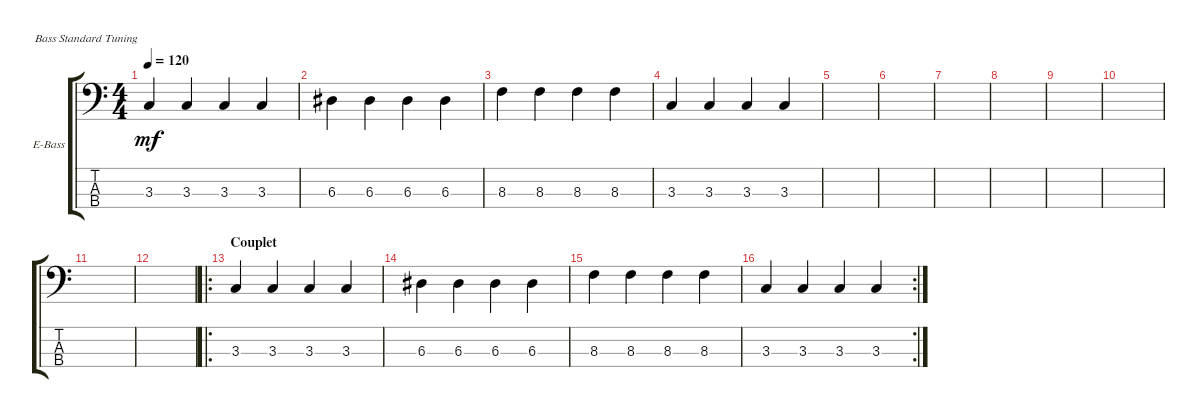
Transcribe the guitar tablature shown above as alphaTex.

\defaultSystemsLayout 4
\bracketExtendMode groupsimilarinstruments
\firstSystemTrackNameOrientation horizontal
\otherSystemsTrackNameOrientation horizontal
\track ("Electric Bass" "E-Bass") {instrument electricbassfinger}
\staff {score tabs}
\tuning (G2 D2 A1 E1)
\ts (4 4)
\tempo 120
\clef f4
\ks c
3.3.4{dy mf} 3.3.4 3.3.4 3.3.4 |
6.3.4 6.3.4 6.3.4 6.3.4 |
8.3.4 8.3.4 8.3.4 8.3.4 |
3.3.4 3.3.4 3.3.4 3.3.4 |
|
|
|
|
|
|
|
|
\ro
\section ("" "Couplet")
3.3.4 3.3.4 3.3.4 3.3.4 |
6.3.4 6.3.4 6.3.4 6.3.4 |
8.3.4 8.3.4 8.3.4 8.3.4 |
\rc 2
3.3.4 3.3.4 3.3.4 3.3.4
